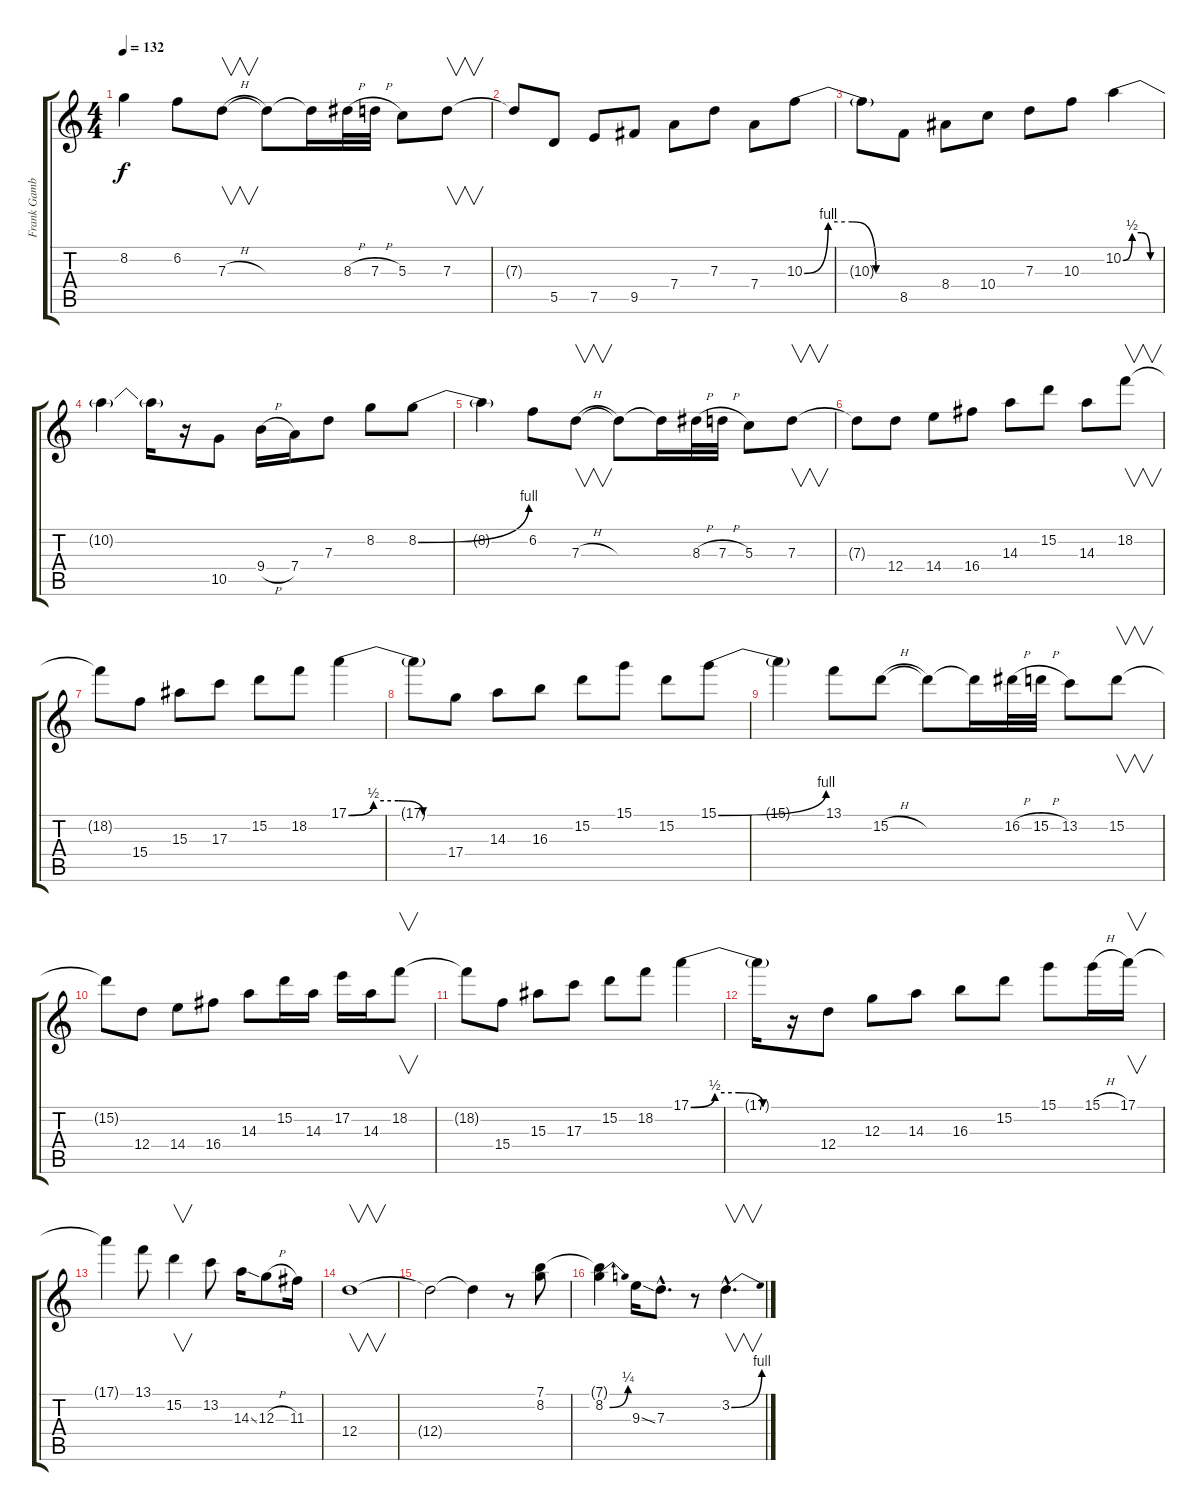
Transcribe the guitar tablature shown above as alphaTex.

\track ("Frank Gambale" "Frank Gamb") {instrument distortionguitar}
\staff {score tabs}
\tuning (E4 B3 G3 D3 A2 E2) {hide}
\ts (4 4)
\tempo 132
\clef g2
\ks c
8.2{t}.4{dy f} 6.2.8 7.3{h}.8{v} 7.3{t}.8 7.3{t}.16 8.3{h}.32 7.3{h}.32 5.3.8 7.3.8{v} |
7.3{t}.8 5.5.8 7.5.8 9.5.8 7.4.8 7.3.8 7.4.8 10.3{be (custom 0 0 15 4 30 4 45 0 60 0)}.8 |
10.3{t}.8 8.5.8 8.4.8 10.4.8 7.3.8 10.3.8 10.2{be (custom 0 0 15 2 30 2 45 0 60 0)}.4 |
10.2{t}.4 10.2{t}.16 r.16 10.5.8 9.4{h}.16 7.4.16 7.3.8 8.2.8 8.2{be (bend 0 0 60 4)}.8 |
8.2{t}.4 6.2.8 7.3{h}.8{v} 7.3{t}.8 7.3{t}.16 8.3{h}.32 7.3{h}.32 5.3.8 7.3.8{v} |
7.3{t}.8 12.4.8 14.4.8 16.4.8 14.3.8 15.2.8 14.3.8 18.2.8{v} |
18.2{t}.8 15.4.8 15.3.8 17.3.8 15.2.8 18.2.8 17.1{be (custom 0 0 15 2 30 2 45 0 60 0)}.4 |
17.1{t}.8 17.4.8 14.3.8 16.3.8 15.2.8 15.1.8 15.2.8 15.1{be (bend 0 0 60 4)}.8 |
15.1{t}.4 13.1.8 15.2{h}.8 15.2{t}.8 15.2{t}.16 16.2{h}.32 15.2{h}.32 13.2.8 15.2.8{v} |
15.2{t}.8 12.4.8 14.4.8 16.4.8 14.3.8 15.2.16 14.3.16 17.2.16 14.3.16 18.2.8{v} |
18.2{t}.8 15.4.8 15.3.8 17.3.8 15.2.8 18.2.8 17.1{be (custom 0 0 15 2 30 2 45 0 60 0)}.4 |
17.1{t}.16 r.16 12.4.8 12.3.8 14.3.8 16.3.8 15.2.8 15.1.8 15.1{h}.16 17.1.16{v} |
17.1{t}.4 13.1.8 15.2.4{v} 13.2.8 14.3{ss}.16 12.3{h}.8 11.3.16 |
12.4.1{v} |
12.4{t}.2 12.4{t}.4 r.8 (7.1 8.2).8 |
(7.1{t} 8.2{be (bend 0 0 60 1)}).4 9.3{ss}.16 7.3{hac}.8{d} r.8 3.2{be (bend 0 0 60 4) hac}.4{v d}
